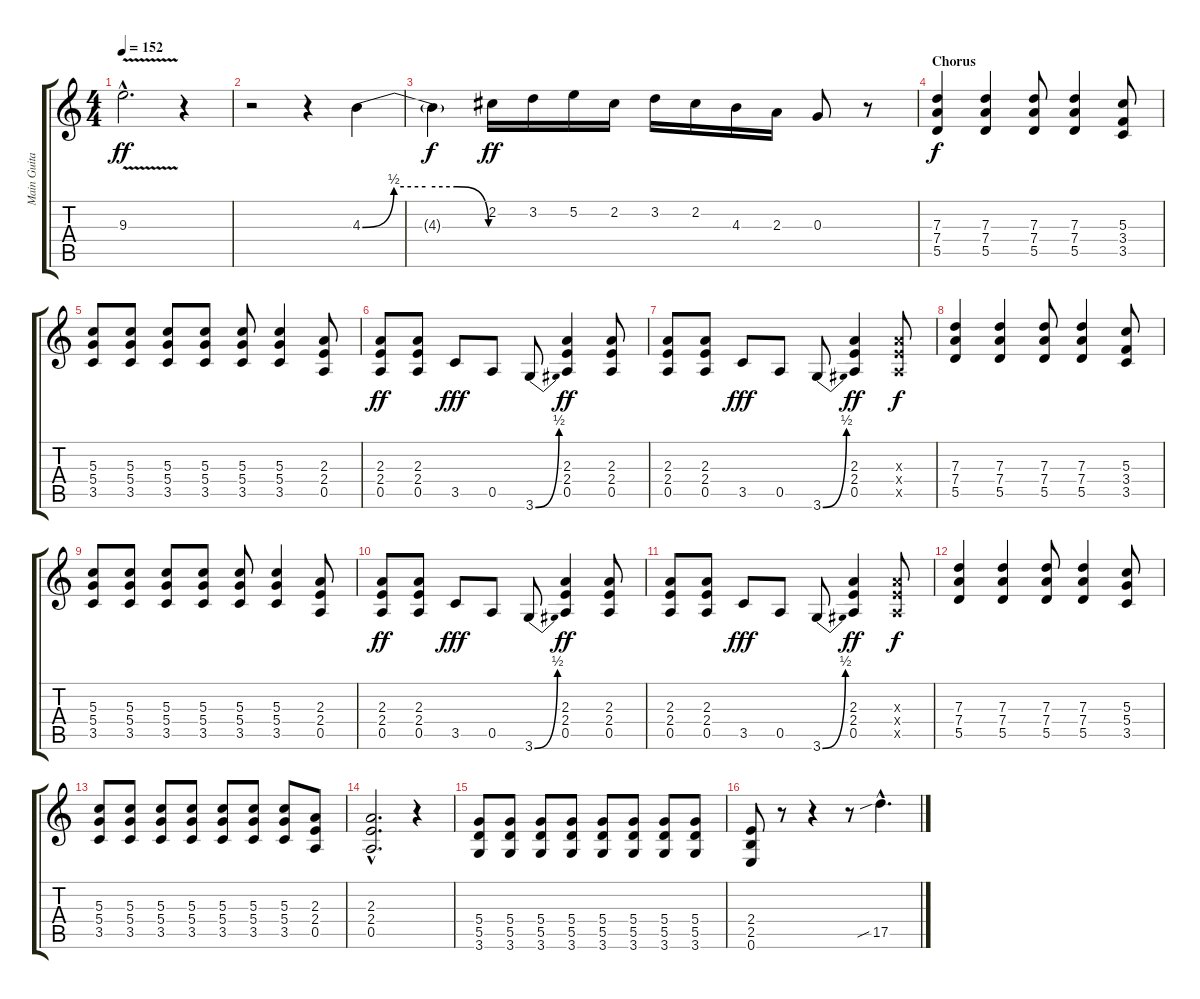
\track ("Main Guitar" "Main Guita") {instrument distortionguitar}
\staff {score tabs}
\tuning (E4 B3 G3 D3 A2 E2) {hide}
\ts (4 4)
\tempo 152
\clef g2
\ks c
9.3{v hac}.2{d dy ff} r.4 |
r.2 r.4 4.3{be (custom 0 0 15 2 30 2 45 2 60 0)}.4 |
4.3{t}.4{dy f} 2.2.16{dy ff} 3.2.16 5.2.16 2.2.16 3.2.16 2.2.16 4.3.16 2.3.16 0.3.8 r.8 |
\section ("" "Chorus")
(7.3 7.4 5.5).4{dy f} (7.3 7.4 5.5).4 (7.3 7.4 5.5).8 (7.3 7.4 5.5).4 (5.3 3.4 3.5).8 |
(5.3 5.4 3.5).8 (5.3 5.4 3.5).8 (5.3 5.4 3.5).8 (5.3 5.4 3.5).8 (5.3 5.4 3.5).8 (5.3 5.4 3.5).4 (2.3 2.4 0.5).8 |
(2.3 2.4 0.5).8{dy ff} (2.3 2.4 0.5).8 3.5.8{dy fff} 0.5.8 3.6{be (bend 0 0 60 2)}.8 (2.3 2.4 0.5).4{dy ff} (2.3 2.4 0.5).8 |
(2.3 2.4 0.5).8 (2.3 2.4 0.5).8 3.5.8{dy fff} 0.5.8 3.6{be (bend 0 0 60 2)}.8 (2.3 2.4 0.5).4{dy ff} (2.3{x} 2.4{x} 0.5{x}).8{dy f} |
(7.3 7.4 5.5).4 (7.3 7.4 5.5).4 (7.3 7.4 5.5).8 (7.3 7.4 5.5).4 (5.3 3.4 3.5).8 |
(5.3 5.4 3.5).8 (5.3 5.4 3.5).8 (5.3 5.4 3.5).8 (5.3 5.4 3.5).8 (5.3 5.4 3.5).8 (5.3 5.4 3.5).4 (2.3 2.4 0.5).8 |
(2.3 2.4 0.5).8{dy ff} (2.3 2.4 0.5).8 3.5.8{dy fff} 0.5.8 3.6{be (bend 0 0 60 2)}.8 (2.3 2.4 0.5).4{dy ff} (2.3 2.4 0.5).8 |
(2.3 2.4 0.5).8 (2.3 2.4 0.5).8 3.5.8{dy fff} 0.5.8 3.6{be (bend 0 0 60 2)}.8 (2.3 2.4 0.5).4{dy ff} (2.3{x} 2.4{x} 0.5{x}).8{dy f} |
(7.3 7.4 5.5).4 (7.3 7.4 5.5).4 (7.3 7.4 5.5).8 (7.3 7.4 5.5).4 (5.3 5.4 3.5).8 |
(5.3 5.4 3.5).8 (5.3 5.4 3.5).8 (5.3 5.4 3.5).8 (5.3 5.4 3.5).8 (5.3 5.4 3.5).8 (5.3 5.4 3.5).8 (5.3 5.4 3.5).8 (2.3 2.4 0.5).8 |
(2.3{hac} 2.4{hac} 0.5{hac}).2{d} r.4 |
(5.4 5.5 3.6).8 (5.4 5.5 3.6).8 (5.4 5.5 3.6).8 (5.4 5.5 3.6).8 (5.4 5.5 3.6).8 (5.4 5.5 3.6).8 (5.4 5.5 3.6).8 (5.4 5.5 3.6).8 |
(2.4 2.5 0.6).8 r.8 r.4 r.8 17.5{sib hac}.4{d}
